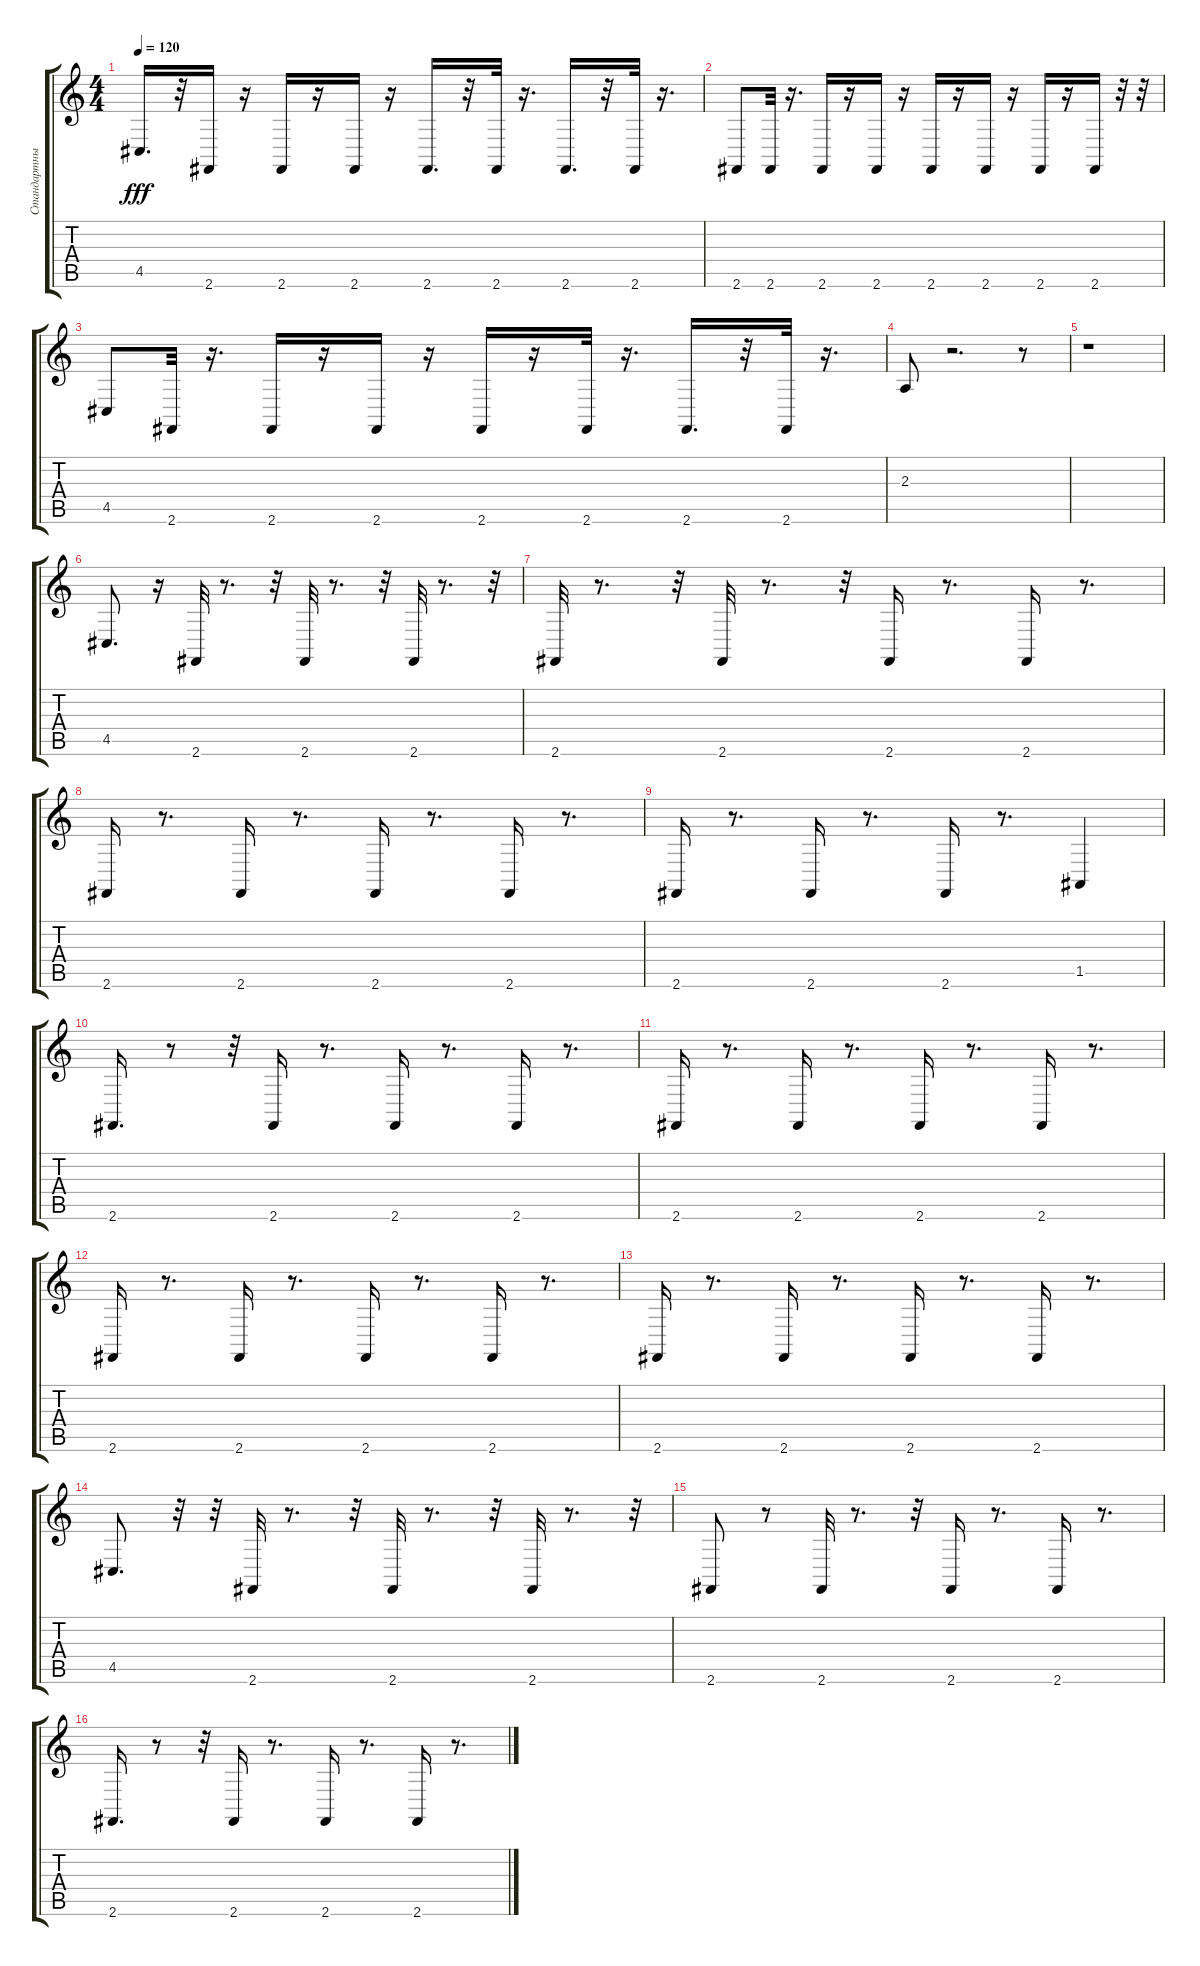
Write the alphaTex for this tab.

\track ("Стандартный Набор" "Стандартны") {instrument synthdrum}
\staff {score tabs}
\tuning (E4 B3 G3 D3 A2 E2) {hide}
\ts (4 4)
\tempo 120
\clef g2
\ks c
4.5.16{d dy fff} r.32 2.6.16 r.16 2.6.16 r.16 2.6.16 r.16 2.6.16{d} r.32 2.6.32 r.16{d} 2.6.16{d} r.32 2.6.32 r.16{d} |
2.6.8 2.6.32 r.16{d} 2.6.16 r.16 2.6.16 r.16 2.6.16 r.16 2.6.16 r.16 2.6.16 r.16 2.6.16 r.32 r.32 |
4.5.8 2.6.32 r.16{d} 2.6.16 r.16 2.6.16 r.16 2.6.16 r.16 2.6.32 r.16{d} 2.6.16{d} r.32 2.6.32 r.16{d} |
2.3.8 r.2{d} r.8 |
r.1 |
4.5.8{d} r.16 2.6.32 r.8{d} r.32 2.6.32 r.8{d} r.32 2.6.32 r.8{d} r.32 |
2.6.32 r.8{d} r.32 2.6.32 r.8{d} r.32 2.6.16 r.8{d} 2.6.16 r.8{d} |
2.6.16 r.8{d} 2.6.16 r.8{d} 2.6.16 r.8{d} 2.6.16 r.8{d} |
2.6.16 r.8{d} 2.6.16 r.8{d} 2.6.16 r.8{d} 1.5.4 |
2.6.16{d} r.8 r.32 2.6.16 r.8{d} 2.6.16 r.8{d} 2.6.16 r.8{d} |
2.6.16 r.8{d} 2.6.16 r.8{d} 2.6.16 r.8{d} 2.6.16 r.8{d} |
2.6.16 r.8{d} 2.6.16 r.8{d} 2.6.16 r.8{d} 2.6.16 r.8{d} |
2.6.16 r.8{d} 2.6.16 r.8{d} 2.6.16 r.8{d} 2.6.16 r.8{d} |
4.5.8{d} r.32 r.32 2.6.32 r.8{d} r.32 2.6.32 r.8{d} r.32 2.6.32 r.8{d} r.32 |
2.6.8 r.8 2.6.32 r.8{d} r.32 2.6.16 r.8{d} 2.6.16 r.8{d} |
2.6.16{d} r.8 r.32 2.6.16 r.8{d} 2.6.16 r.8{d} 2.6.16 r.8{d}
